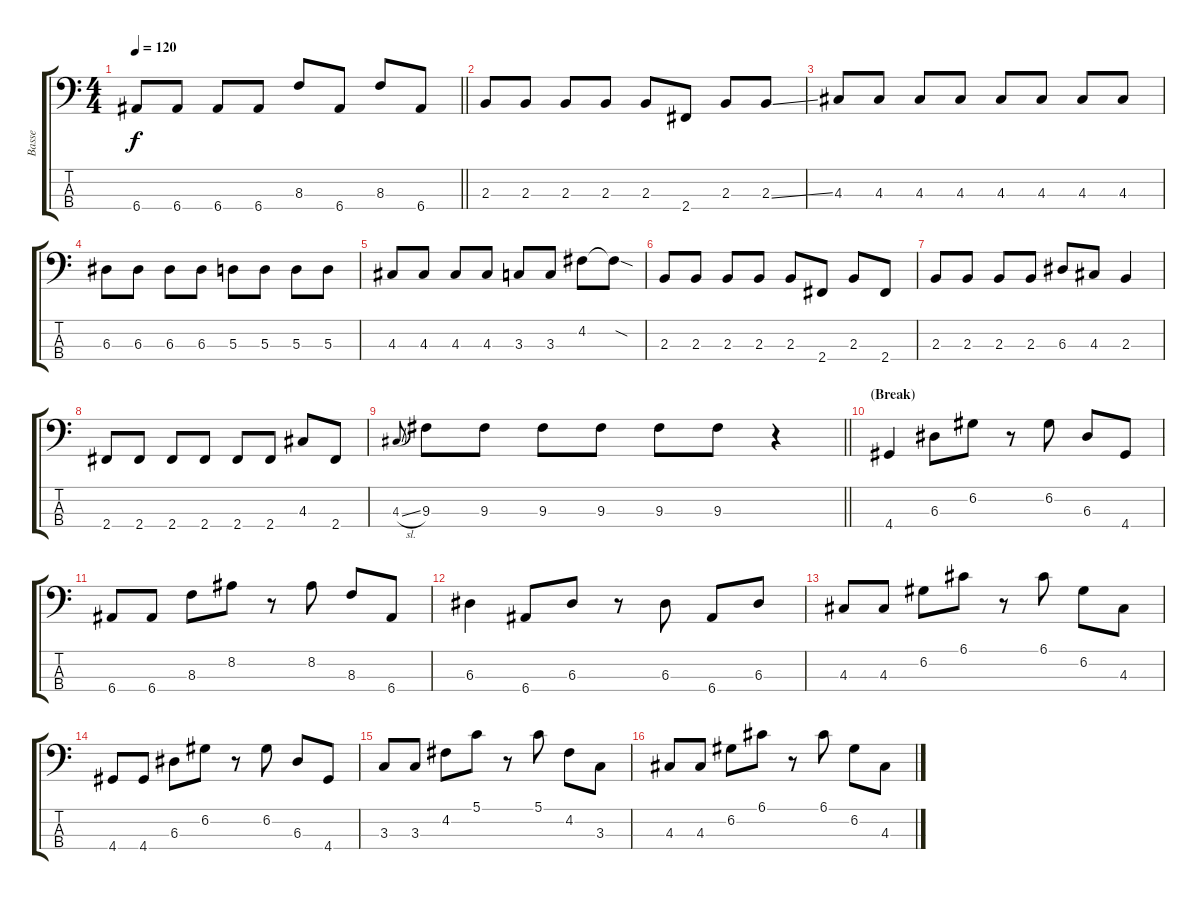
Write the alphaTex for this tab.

\track ("Basse" "Basse") {instrument electricbasspick}
\staff {score tabs}
\tuning (G2 D2 A1 E1) {hide}
\ts (4 4)
\tempo 120
\clef f4
\barLineRight lightlight
\ks c
6.4.8{dy f} 6.4.8 6.4.8 6.4.8 8.3.8 6.4.8 8.3.8 6.4.8 |
2.3.8 2.3.8 2.3.8 2.3.8 2.3.8 2.4.8 2.3.8 2.3{ss}.8 |
4.3.8 4.3.8 4.3.8 4.3.8 4.3.8 4.3.8 4.3.8 4.3.8 |
6.3.8 6.3.8 6.3.8 6.3.8 5.3.8 5.3.8 5.3.8 5.3.8 |
4.3.8 4.3.8 4.3.8 4.3.8 3.3.8 3.3.8 4.2.8 4.2{sod t}.8 |
2.3.8 2.3.8 2.3.8 2.3.8 2.3.8 2.4.8 2.3.8 2.4.8 |
2.3.8 2.3.8 2.3.8 2.3.8 6.3.8 4.3.8 2.3.4 |
2.4.8 2.4.8 2.4.8 2.4.8 2.4.8 2.4.8 4.3.8 2.4.8 |
\barLineRight lightlight
4.3{sl}.8{gr onbeat} 9.3.8 9.3.8 9.3.8 9.3.8 9.3.8 9.3.8 r.4 |
\section ("" "(Break)")
4.4.4 6.3.8 6.2.8 r.8 6.2.8 6.3.8 4.4.8 |
6.4.8 6.4.8 8.3.8 8.2.8 r.8 8.2.8 8.3.8 6.4.8 |
6.3.4 6.4.8 6.3.8 r.8 6.3.8 6.4.8 6.3.8 |
4.3.8 4.3.8 6.2.8 6.1.8 r.8 6.1.8 6.2.8 4.3.8 |
4.4.8 4.4.8 6.3.8 6.2.8 r.8 6.2.8 6.3.8 4.4.8 |
3.3.8 3.3.8 4.2.8 5.1.8 r.8 5.1.8 4.2.8 3.3.8 |
4.3.8 4.3.8 6.2.8 6.1.8 r.8 6.1.8 6.2.8 4.3.8
